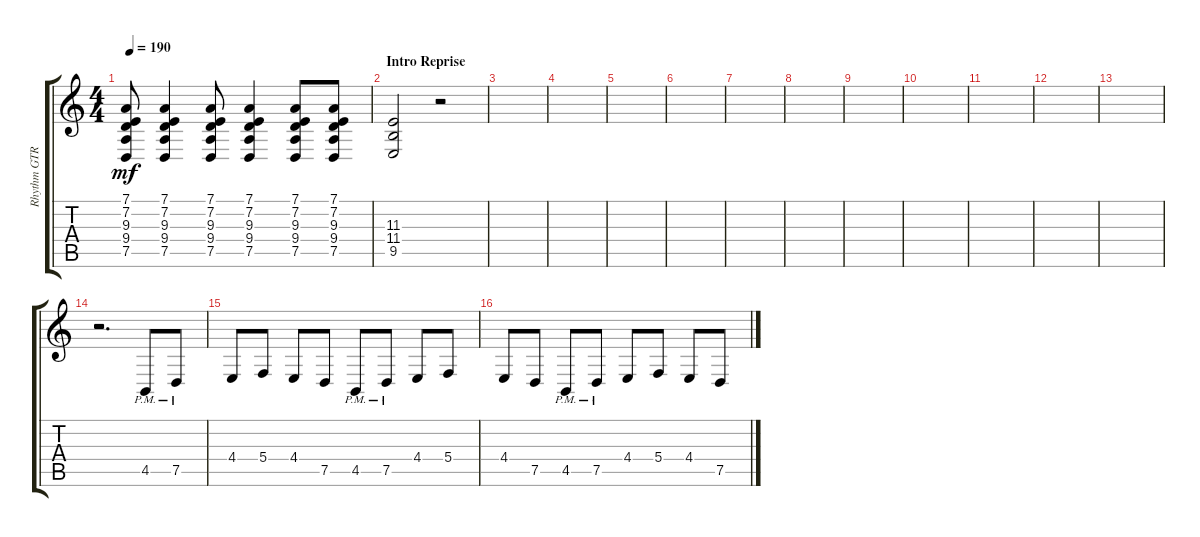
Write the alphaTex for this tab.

\track ("Rhythm GTR 1" "Rhythm GTR") {instrument stringensemble2}
\staff {score tabs}
\tuning (D4 A3 F3 C3 G2 C2) {hide}
\ts (4 4)
\tempo 190
\clef g2
\ks aminor
(7.1 7.2 9.3 9.4 7.5).8{dy mf} (7.1 7.2 9.3 9.4 7.5).4 (7.1 7.2 9.3 9.4 7.5).8 (7.1 7.2 9.3 9.4 7.5).4 (7.1 7.2 9.3 9.4 7.5).8 (7.1 7.2 9.3 9.4 7.5).8 |
\section ("" "Intro Reprise")
(11.3 11.4 9.5).2 r.2 |
|
|
|
|
|
|
|
|
|
|
|
r.2{d} 4.5{pm}.8 7.5{pm}.8 |
4.4.8 5.4.8 4.4.8 7.5.8 4.5{pm}.8 7.5{pm}.8 4.4.8 5.4.8 |
4.4.8 7.5.8 4.5{pm}.8 7.5{pm}.8 4.4.8 5.4.8 4.4.8 7.5.8
